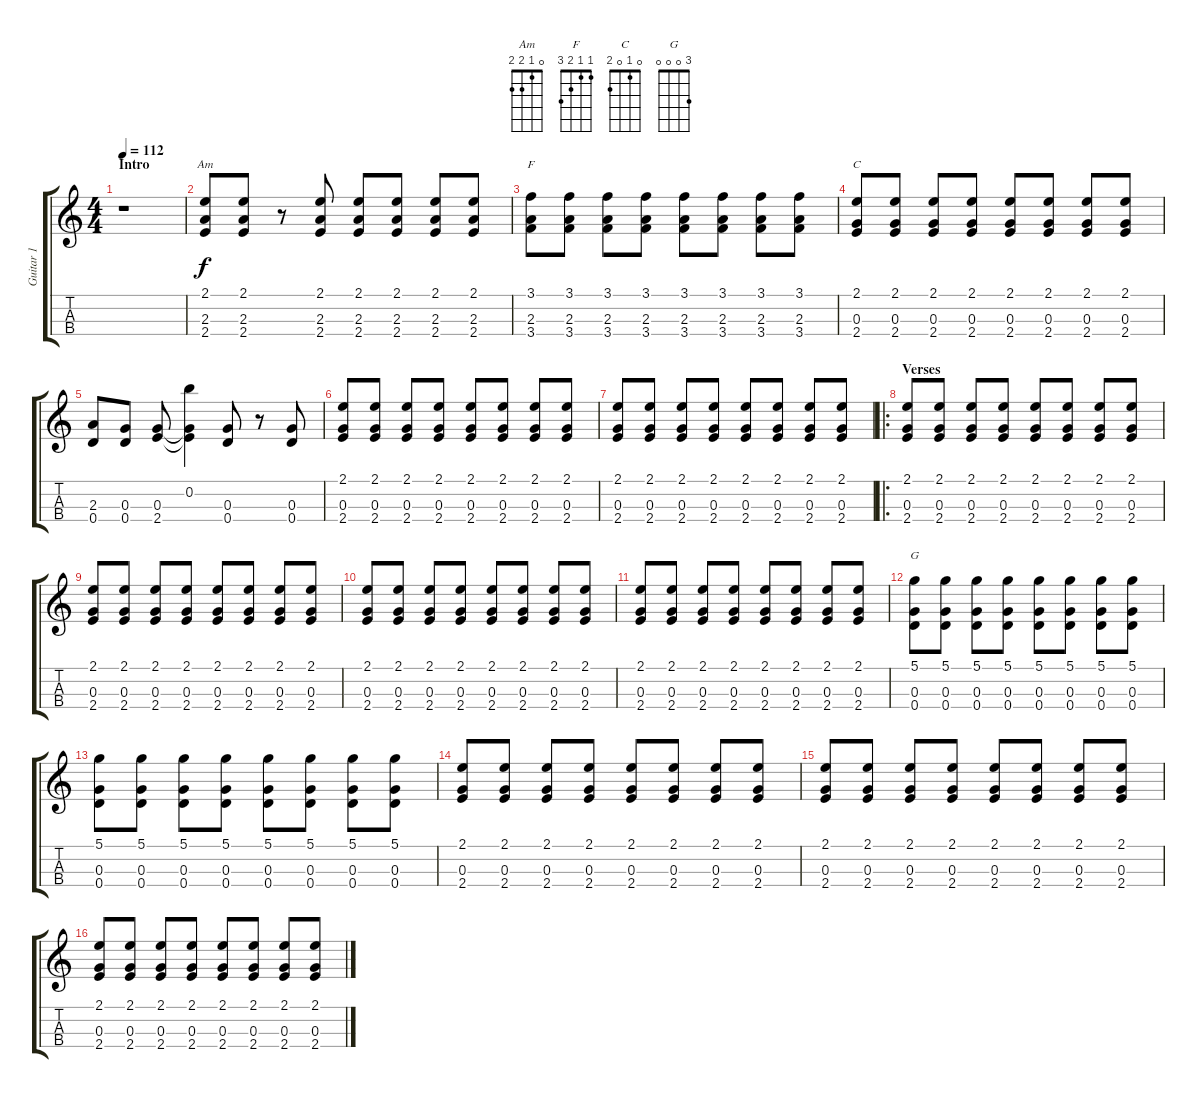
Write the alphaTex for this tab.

\track ("Guitar 1" "Guitar 1") {instrument electricguitarclean}
\staff {score tabs}
\tuning (D4 B4 G3 D3) {hide}
\chord ("Am" 0 1 2 2)
\chord ("F" 1 1 2 3)
\chord ("C" 0 1 0 2)
\chord ("G" 3 0 0 0)
\ts (4 4)
\section ("" "Intro")
\tempo 112
\clef g2
\ks c
r.1{dy f instrument electricguitarclean} |
(2.1 2.3 2.4).8{ch "Am"} (2.1 2.3 2.4).8 r.8 (2.1 2.3 2.4).8 (2.1 2.3 2.4).8 (2.1 2.3 2.4).8 (2.1 2.3 2.4).8 (2.1 2.3 2.4).8 |
(3.1 2.3 3.4).8{ch "F"} (3.1 2.3 3.4).8 (3.1 2.3 3.4).8 (3.1 2.3 3.4).8 (3.1 2.3 3.4).8 (3.1 2.3 3.4).8 (3.1 2.3 3.4).8 (3.1 2.3 3.4).8 |
(2.1 0.3 2.4).8{ch "C"} (2.1 0.3 2.4).8 (2.1 0.3 2.4).8 (2.1 0.3 2.4).8 (2.1 0.3 2.4).8 (2.1 0.3 2.4).8 (2.1 0.3 2.4).8 (2.1 0.3 2.4).8 |
(2.3 0.4).8 (0.3 0.4).8 (0.3 2.4).8 (0.2 0.3{t} 2.4{t}).4 (0.3 0.4).8 r.8 (0.3 0.4).8 |
(2.1 0.3 2.4).8 (2.1 0.3 2.4).8 (2.1 0.3 2.4).8 (2.1 0.3 2.4).8 (2.1 0.3 2.4).8 (2.1 0.3 2.4).8 (2.1 0.3 2.4).8 (2.1 0.3 2.4).8 |
(2.1 0.3 2.4).8 (2.1 0.3 2.4).8 (2.1 0.3 2.4).8 (2.1 0.3 2.4).8 (2.1 0.3 2.4).8 (2.1 0.3 2.4).8 (2.1 0.3 2.4).8 (2.1 0.3 2.4).8 |
\ro
\section ("" "Verses")
(2.1 0.3 2.4).8 (2.1 0.3 2.4).8 (2.1 0.3 2.4).8 (2.1 0.3 2.4).8 (2.1 0.3 2.4).8 (2.1 0.3 2.4).8 (2.1 0.3 2.4).8 (2.1 0.3 2.4).8 |
(2.1 0.3 2.4).8 (2.1 0.3 2.4).8 (2.1 0.3 2.4).8 (2.1 0.3 2.4).8 (2.1 0.3 2.4).8 (2.1 0.3 2.4).8 (2.1 0.3 2.4).8 (2.1 0.3 2.4).8 |
(2.1 0.3 2.4).8 (2.1 0.3 2.4).8 (2.1 0.3 2.4).8 (2.1 0.3 2.4).8 (2.1 0.3 2.4).8 (2.1 0.3 2.4).8 (2.1 0.3 2.4).8 (2.1 0.3 2.4).8 |
(2.1 0.3 2.4).8 (2.1 0.3 2.4).8 (2.1 0.3 2.4).8 (2.1 0.3 2.4).8 (2.1 0.3 2.4).8 (2.1 0.3 2.4).8 (2.1 0.3 2.4).8 (2.1 0.3 2.4).8 |
(5.1 0.3 0.4).8{ch "G"} (5.1 0.3 0.4).8 (5.1 0.3 0.4).8 (5.1 0.3 0.4).8 (5.1 0.3 0.4).8 (5.1 0.3 0.4).8 (5.1 0.3 0.4).8 (5.1 0.3 0.4).8 |
(5.1 0.3 0.4).8 (5.1 0.3 0.4).8 (5.1 0.3 0.4).8 (5.1 0.3 0.4).8 (5.1 0.3 0.4).8 (5.1 0.3 0.4).8 (5.1 0.3 0.4).8 (5.1 0.3 0.4).8 |
(2.1 0.3 2.4).8 (2.1 0.3 2.4).8 (2.1 0.3 2.4).8 (2.1 0.3 2.4).8 (2.1 0.3 2.4).8 (2.1 0.3 2.4).8 (2.1 0.3 2.4).8 (2.1 0.3 2.4).8 |
(2.1 0.3 2.4).8 (2.1 0.3 2.4).8 (2.1 0.3 2.4).8 (2.1 0.3 2.4).8 (2.1 0.3 2.4).8 (2.1 0.3 2.4).8 (2.1 0.3 2.4).8 (2.1 0.3 2.4).8 |
(2.1 0.3 2.4).8 (2.1 0.3 2.4).8 (2.1 0.3 2.4).8 (2.1 0.3 2.4).8 (2.1 0.3 2.4).8 (2.1 0.3 2.4).8 (2.1 0.3 2.4).8 (2.1 0.3 2.4).8
